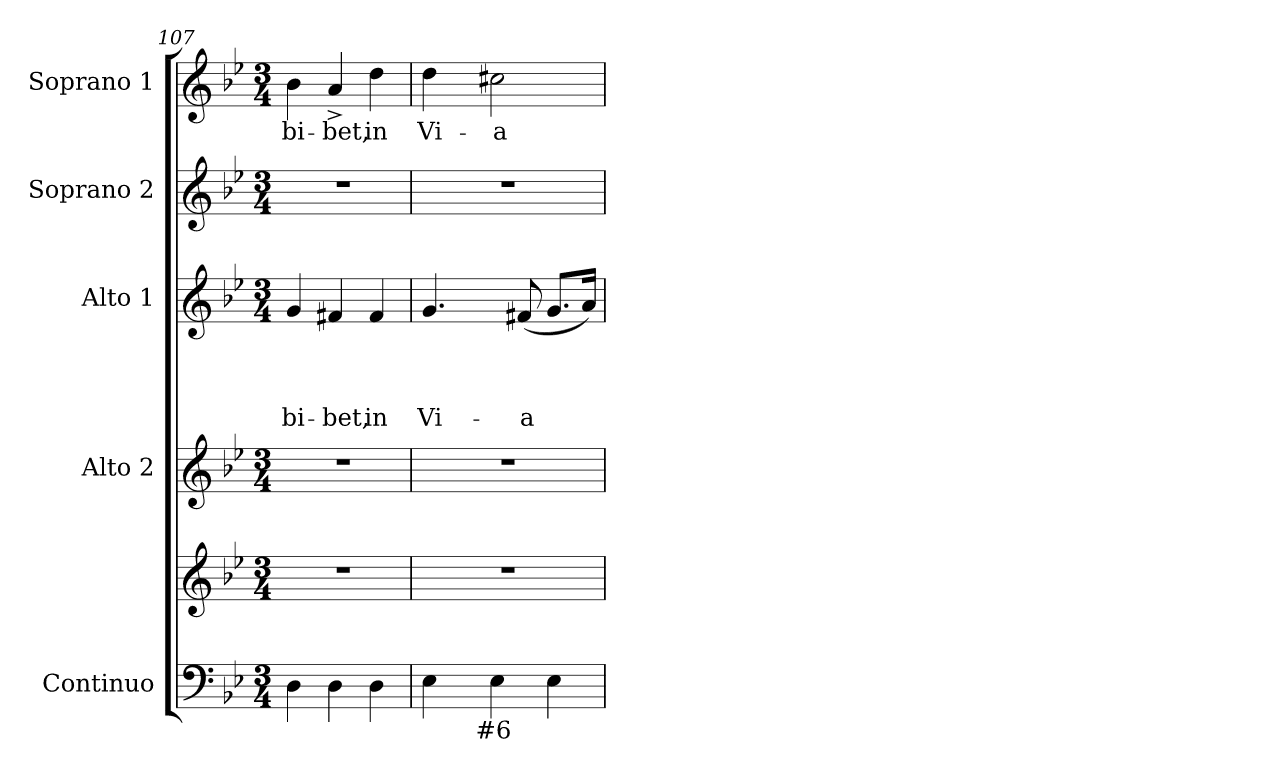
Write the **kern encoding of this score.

**kern	**kern	**kern	**kern	**text	**text	**text	**text	**kern	**kern	**text
*part5	*part5	*part4	*part3	*part3	*part3	*part3	*part3	*part2	*part1	*part1
*staff6	*staff5	*staff4	*staff3	*staff3	*staff3	*staff3	*staff3	*staff2	*staff1	*staff1
*I"Continuo	*	*I"Alto 2	*I"Alto 1	*	*	*	*	*I"Soprano 2	*I"Soprano 1	*
*	*	*I'A. 2	*I'A. 1	*	*	*	*	*I'S. 2	*I'S. 1	*
*clefF4	*clefG2	*clefG2	*clefG2	*	*	*	*	*clefG2	*clefG2	*
*k[b-e-]	*k[b-e-]	*k[b-e-]	*k[b-e-]	*	*	*	*	*k[b-e-]	*k[b-e-]	*
*B-:	*B-:	*B-:	*B-:	*	*	*	*	*B-:	*B-:	*
*M3/4	*M3/4	*M3/4	*M3/4	*	*	*	*	*M3/4	*M3/4	*
=107	=107	=107	=107	=107	=107	=107	=107	=107	=107	=107
!	!LO:N:vis=1	!LO:N:vis=1	!	!	!	!	!LO:LY:b	!LO:N:vis=1	!	!LO:LY:b
4D>\	2.r	2.r	4g/	.	.	.	bi-	2.r	4b-\	bi-
!	!	!	!	!	!	!	!LO:LY:b	!	!	!LO:LY:b
4D>\	.	.	4f#X/	.	.	.	-bet,	.	4a^</	-bet,
!	!	!	!	!	!	!	!LO:LY:b	!	!	!LO:LY:b
4D\	.	.	4f#/	.	.	.	in	.	4dd\	in
!!LO:PB:g=z
=108	=108	=108	=108	=108	=108	=108	=108	=108	=108	=108
!	!LO:N:vis=1	!LO:N:vis=1	!	!	!	!	!LO:LY:b	!LO:N:vis=1	!	!LO:LY:b
*^	*	*	*	*	*	*	*	*	*	*
4E-\	8ryy	2.r	2.r	4.g/	.	.	.	Vi-	2.r	4dd\	Vi-
.	16ryy	.	.	.	.	.	.	.	.	.	.
.	64ryy	.	.	.	.	.	.	.	.	.	.
!	!LO:TX:b:t=#6	!	!	!	!	!	!	!	!	!	!
.	2ryy	.	.	.	.	.	.	.	.	.	.
!	!	!	!	!	!	!	!	!	!	!	!LO:LY:b
4E-\	.	.	.	.	.	.	.	.	.	2cc#X\	-a
!	!	!	!	!	!	!	!	!LO:LY:b	!	!	!
.	.	.	.	(<8f#X/	.	.	.	-a	.	.	.
4E-\	.	.	.	8.g/L	.	.	.	.	.	.	.
.	.	.	.	16a/Jk)	.	.	.	.	.	.	.
.	32.ryy	.	.	.	.	.	.	.	.	.	.
*v	*v	*	*	*	*	*	*	*	*	*	*
=	=	=	=	=	=	=	=	=	=	=
*-	*-	*-	*-	*-	*-	*-	*-	*-	*-	*-
